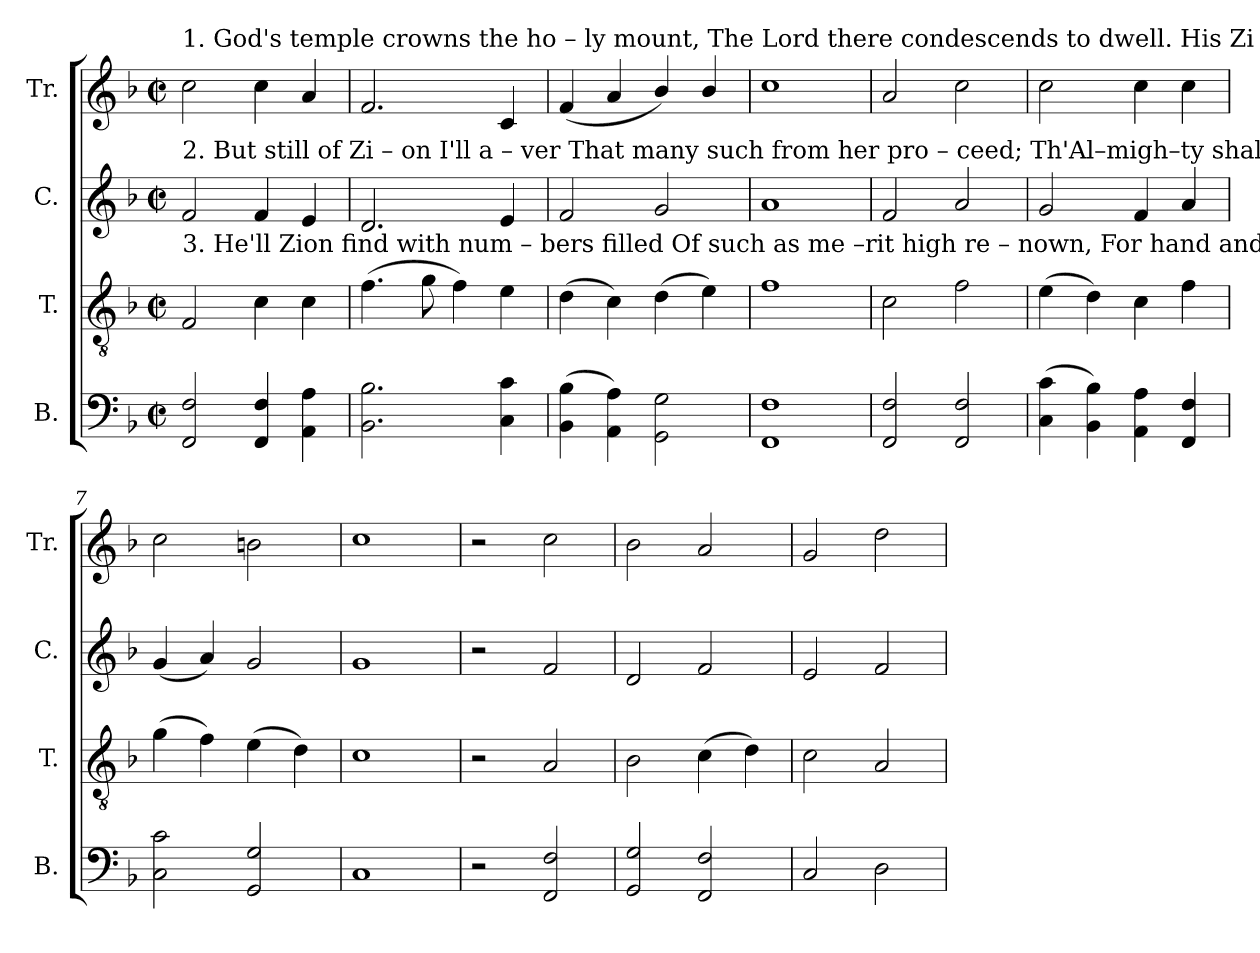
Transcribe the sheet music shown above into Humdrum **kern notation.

**kern	**kern	**kern	**kern
*part4	*part3	*part2	*part1
*staff4	*staff3	*staff2	*staff1
*I"B.	*I"T.	*I"C.	*I"Tr.
*I'B.	*I'T.	*I'C.	*I'Tr.
*clefF4	*clefGv2	*clefG2	*clefG2
*k[b-]	*k[b-]	*k[b-]	*k[b-]
*M2/2	*M2/2	*M2/2	*M2/2
*met(c|)	*met(c|)	*met(c|)	*met(c|)
*MM110	*MM110	*MM110	*MM110
=1	=1	=1	=1
!	!	!	!LO:TX:a:t=1. God's temple crowns   the    ho  –   ly  mount,  The Lord there condescends   to        dwell.      His   Zi – on's  gates, in  his account,  Our Is–rael's fai–rest  tents  ex – cel.
!	!	!LO:TX:a:t=2. But still of  Zi      –     on     I'll      a    –    ver    That many such  from  her     pro  – ceed;      Th'Al–migh–ty  shall  es –ta–blish her, His general list shall show when read,	!
!	!LO:TX:a:t=3. He'll Zion find         with   num – bers   filled   Of such as      me –rit  high   re   –   nown,      For hand and voice musicians skilled, And her transcending fame to crown	!	!
2FF!/ 2F!/	2F!/	2f!/	2cc!\
4FF!/ 4F!/	4c!\	4f!/	4cc!\
4AA!\ 4A!\	4c!\	4e!/	4a!/
=2	=2	=2	=2
2.BB-!\ 2.B-!\	(4.f!\	2.d!/	2.f!/
.	8g!\	.	.
.	4f!\)	.	.
4C!\ 4c!\	4e!\	4e!/	4c!/
=3	=3	=3	=3
(4BB-!\ 4B-!\	(4d!\	2f!/	(4f!/
4AA!\ 4A!\)	4c!\)	.	4a!/
2GG!\ 2G!\	(4d!\	2g!/	4b-!/)
.	4e!\)	.	4b-!/
=4	=4	=4	=4
1FF! 1F!	1f!	1a!	1cc!
=5	=5	=5	=5
2FF!/ 2F!/	2c!\	2f!/	2a!/
2FF!/ 2F!/	2f!\	2a!/	2cc!\
=6	=6	=6	=6
(4C!\ 4c!\	(4e!\	2g!/	2cc!\
4BB-!\ 4B-!\)	4d!\)	.	.
4AA!\ 4A!\	4c!\	4f!/	4cc!\
4FF!/ 4F!/	4f!\	4a!/	4cc!\
=7	=7	=7	=7
2C!\ 2c!\	(4g!\	(4g!/	2cc!\
.	4f!\)	4a!/)	.
2GG!/ 2G!/	(4e!\	2g!/	2bn!\
.	4d!\)	.	.
=8	=8	=8	=8
1C!	1c!	1g!	1cc!
=9	=9	=9	=9
2r	2r	2r	2r
2FF!/ 2F!/	2A!/	2f!/	2cc!\
=10	=10	=10	=10
2GG!/ 2G!/	2B-!\	2d!/	2b-!\
2FF!/ 2F!/	(4c!\	2f!/	2a!/
.	4d!\)	.	.
=11	=11	=11	=11
2C!/	2c!\	2e!/	2g!/
2D!\	2A!/	2f!/	2dd!\
=	=	=	=
*-	*-	*-	*-
